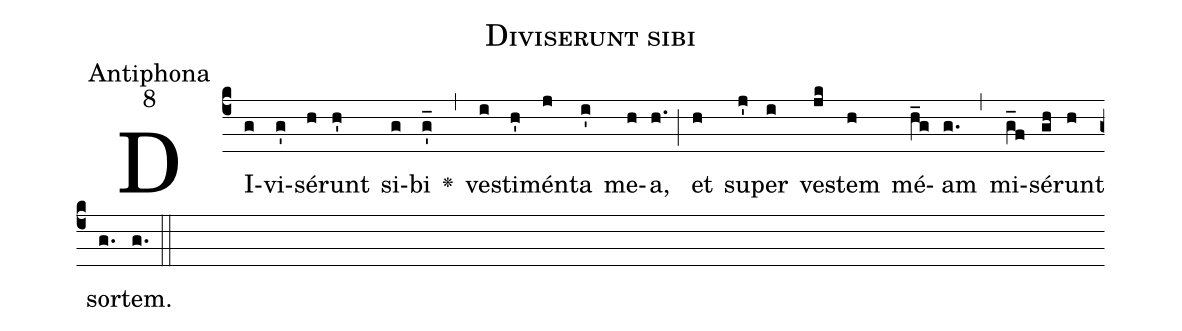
name:Diviserunt sibi;
office-part:Antiphona;
mode:8;
%%
(c4) DI(g)vi(g')sé(h)runt(h') si(g)bi(g'_) <v>\greheightstar</v>(,) ve(i)sti(h')mén(j)ta(i') me(h)a,(h.) (;) et(h) su(j')per(i) ve(jk)stem(h) mé(h_g)am(g.) (,) mi(g_f)sé(gh)runt(h) sor(g.)tem.(g.) (::)
